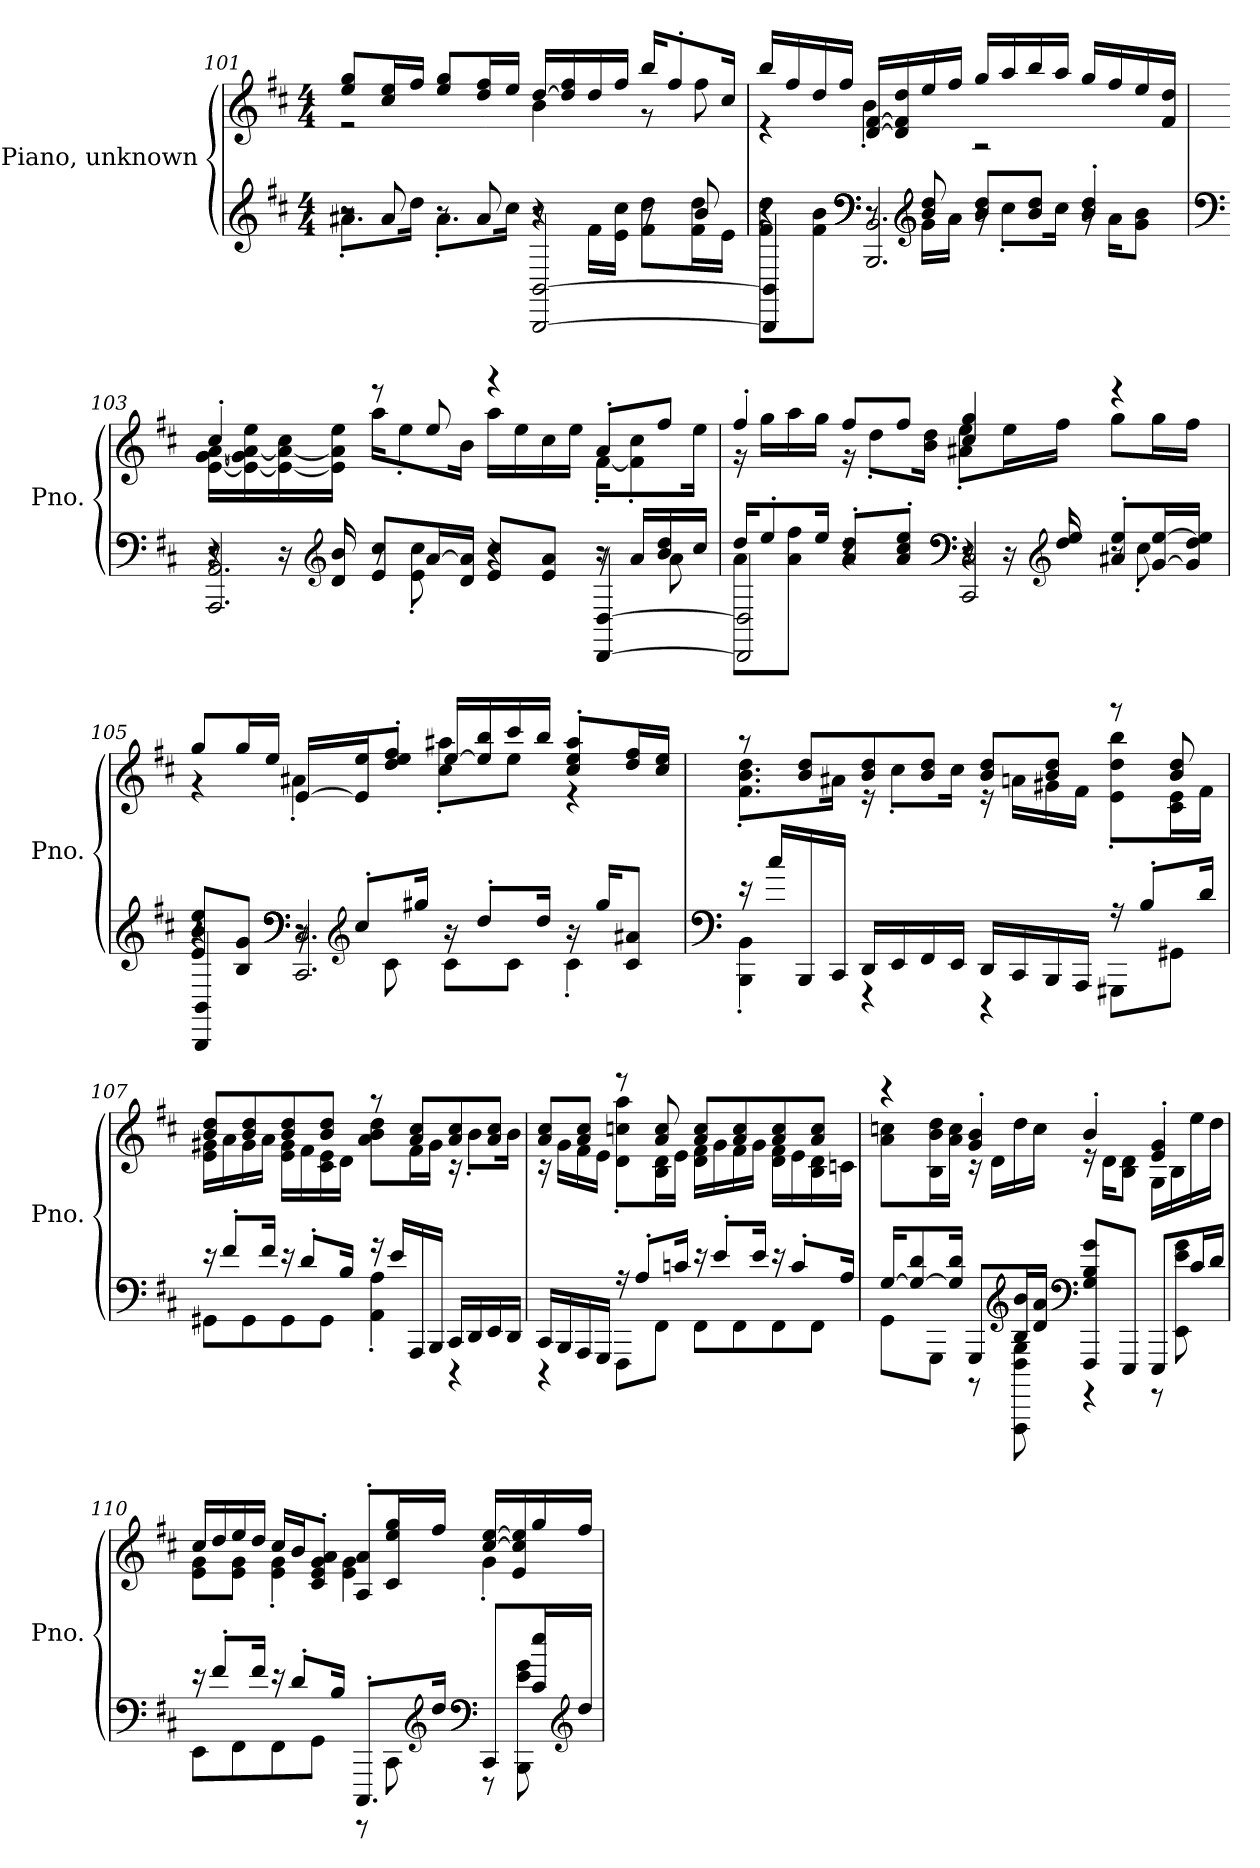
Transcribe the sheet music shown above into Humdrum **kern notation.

**kern	**kern
*part1	*part1
*staff2	*staff1
*I"Piano, unknown	*
*I'Pno.	*
*clefG2	*clefG2
*k[f#c#]	*k[f#c#]
*M4/4	*M4/4
=101	=101
*^	*^
*	*^	*	*
2r	8.a#X'\L	8r	8ee/ 8gg/L	2r
.	.	8a#/	16cc#/ 16ee/L	.
.	16dd\Jk	.	16ff#/JJ	.
.	8.a#'\L	8r	8ee/ 8gg/L	.
.	.	8a#/	16dd/ 16ff#/L	.
.	16cc#\Jk	.	16ee/JJ	.
4r	8r	[2BBB/ [2BB/	[16dd/LL	4b\
.	.	.	16dd/] 16ff#/	.
.	16f#\LL	.	16dd/	.
.	16e\ 16cc#\JJ	.	16ff#/JJ	.
8r	8f#\ 8dd\L	.	16bb/KL	8r
.	.	.	8ff#'/	.
8b/	16f#\ 16dd\L	.	.	8ff#\
.	16e\JJ	.	16cc#/Jk	.
!!LO:LB:g=z	!!
=102	=102	=102	=102	=102
4r	8f#\ 8dd\L	4BBB/] 4BB/]	16bb/LL	4r
.	.	.	16ff#/	.
.	8f#\ 8b\J	.	16dd/	.
.	.	.	16ff#/JJ	.
*clefF4	*	*	*	*
8r	8r	2.BBB/ 2.BB/	[16d/ [16f#/LL	4b'\
.	.	.	16d/] 16f#/] 16dd/	.
*clefG2	*	*	*	*
8b/ 8dd/	16g\LL	.	16ee/	.
.	16a\JJ	.	16ff#/JJ	.
8b/ 8dd/L	16r	.	16gg/LL	2r
.	8cc#'\L	.	16aa/	.
8b/ 8dd/J	.	.	16bb/	.
.	16cc#\Jk	.	16aa/JJ	.
4b/' 4dd/'	16r	.	16gg/LL	.
.	16a\KL	.	16ff#/	.
.	8g\ 8b\J	.	16ee/	.
.	.	.	16f#/ 16dd/JJ	.
=103	=103	=103	=103	=103
*clefF4	*	*	*	*
8r	4r	2.AAA/ 2.AA/	4cc#'/	[16e\ [16g\ [16a\LL
.	.	.	.	16e\_ 16g\] 16a\_ 16ee\
16r	.	.	.	16e\_ 16a\_ 16cc#\
*clefG2	*	*	*	*
16d/ 16b/	.	.	.	16e\] 16a\] 16ee\JJ
8e/ 8cc#/L	8r	.	8r	16aa\KL
.	.	.	.	8ee'\
[16a/L	8e\' 8cc#\'	.	8ee/	.
16d/ 16a/]JJ	.	.	.	16b\Jk
8e/ 8cc#/L	4r	.	4r	16aa\LL
.	.	.	.	16ee\
8e/ 8a/J	.	.	.	16cc#\
.	.	.	.	16ee\JJ
16r	8r	[4DD/ [4D/	8a'/L	[16f#'\KL
16a/LL	.	.	.	8f#\]' 8cc#\'
16b/ 16dd/	8a\	.	8ff#/J	.
16cc#/JJ	.	.	.	16ee\Jk
!!LO:PB:g=z	!!
=104	=104	=104	=104	=104
16dd/KL	8a\L	2DD/] 2D/]	4ff#'/	16r
8ee'/	.	.	.	16gg\LL
.	8a\ 8ff#\J	.	.	16aa\
16ee/Jk	.	.	.	16gg\JJ
8a/' 8dd/'L	4r	.	8ff#/L	16r
.	.	.	.	8dd'\L
8a/' 8cc#/' 8ee/'J	.	.	8ff#/J	.
.	.	.	.	16b\ 16dd\Jk
*clefF4	*	*	*	*
8r	4r	2CC#/ 2C#/	4cc#/ 4gg/	8a#X\' 8ee\'L
16r	.	.	.	16ee\L
*clefG2	*	*	*	*
16dd/ 16ee/	.	.	.	16ff#\JJ
8a#X/' 8ee/'L	8r	.	4r	8gg\L
[16g/ [16ee/L	8cc#'\	.	.	16gg\L
16g/] 16dd/ 16ee/]JJ	.	.	.	16ff#\JJ
=105	=105	=105	=105	=105
8e/ 8b/ 8ee/L	4r	4BBB/ 4BB/	8gg/L	4r
8B/ 8g/J	.	.	16gg/L	.
.	.	.	16ee/JJ	.
*clefF4	*	*	*	*
16r	8r	2.CC#/ 2.C#/	[16e/LL	4a#X'\
*clefG2	*	*	*	*
8cc#'/L	.	.	16e/] 16ee/J	.
.	8c#\	.	8dd/' 8ee/' 8ff#/'J	.
16gg#X/Jk	.	.	.	.
16r	8c#\L	.	[16ee/LL	8cc#\' 8aa#X\'L
8dd'/L	.	.	16ee/] 16bb/	.
.	8c#\J	.	16ccc#/	8ee\J
16dd/Jk	.	.	16bb/JJ	.
16r	4c#'\	.	8cc#/' 8ee/' 8aa#/'L	4r
16gg#/KL	.	.	.	.
8c#/ 8a#X/J	.	.	16dd/ 16ff#/L	.
.	.	.	16cc#/ 16ee/JJ	.
*v	*v	*v	*	*
!!LO:LB:g=z	!!
=106	=106	=106
*clefF4	*	*
*^	*	*
16r	4BBB\' 4BB\'	8r	8.f#\' 8.b\' 8.dd\'L
16cc#/LL	.	.	.
16BBB/	.	8b/ 8dd/L	.
16CC#/JJ	.	.	16a#X\Jk
16DD/LL	4r	8b/ 8dd/	16r
16EE/	.	.	8cc#'\L
16FF#/	.	8b/ 8dd/J	.
16EE/JJ	.	.	16cc#\Jk
16DD/LL	4r	8b/ 8dd/L	16r
16CC#/	.	.	16an\LL
16BBB/	.	8b/ 8dd/J	16g#X\
16AAA/JJ	.	.	16f#\JJ
16r	8GGG#X\L	8r	8e\' 8dd\' 8bb\'L
8B'/L	.	.	.
.	8GG#X\J	8b/ 8dd/	16c#\ 16e\L
16d/Jk	.	.	16f#\JJ
=107	=107	=107	=107
16r	8GG#X\L	8b/ 8dd/L	16e\ 16g#X\LL
8f#'/L	.	.	16a\
.	8GG#\	8b/ 8dd/	16g#\
16f#/Jk	.	.	16a\JJ
16r	8GG#\	8b/ 8dd/	16e\ 16g#\LL
8d'/L	.	.	16f#\
.	8GG#\J	8b/ 8dd/J	16c#\ 16e\
16B/Jk	.	.	16d\JJ
16r	4AA\' 4A\'	8r	8a\ 8b\ 8dd\L
16e/LL	.	.	.
16AAA/	.	8a/ 8cc#/L	16f#\L
16BBB/JJ	.	.	16g#\JJ
16CC#/LL	4r	8a/ 8cc#/	16r
16DD/	.	.	8b'\L
16EE/	.	8a/ 8cc#/J	.
16DD/JJ	.	.	16b\Jk
!!LO:LB:g=z	!!
=108	=108	=108	=108
16CC#/LL	4r	8a/ 8cc#/L	16r
16BBB/	.	.	16g\LL
16AAA/	.	8a/ 8cc#/J	16f#\
16GGG/JJ	.	.	16e\JJ
16r	8FFF#\L	8r	8d\' 8ccn\' 8aa\'L
8A'/L	.	.	.
.	8FF#\J	8a/ 8cc/	16B\ 16d\L
16cn/Jk	.	.	16e\JJ
16r	8FF#\L	8a/ 8cc/L	16d\ 16f#\LL
8e'/L	.	.	16g\
.	8FF#\	8a/ 8cc/	16f#\
16e/Jk	.	.	16g\JJ
16r	8FF#\	8a/ 8cc/	16d\ 16f#\LL
8c'/L	.	.	16e\
.	8FF#\J	8a/ 8cc/J	16B\ 16d\
16A/Jk	.	.	16cn\JJ
=109	=109	=109	=109
[16G/KL	8GG\L	4r	8a\ 8ccn\L
8G/_ 8d/	.	.	.
.	8GGG\J	.	16B\ 16b\ 16dd\L
16G/] 16d/Jk	.	.	16a\ 16cc\JJ
8GGG/L	8r	4g/' 4b/'	16r
.	.	.	16d\LL
*clefG2	*	*	*
16B/ 16b/L	8FFF#\ 8D\ 8G\	.	16dd\
16d/ 16a/JJ	.	.	16cc\JJ
*clefF4	*	*	*
8FFF#/ 8G/ 8B/ 8g/L	4r	4b'/	16r
.	.	.	16d\KL
8EEE/J	.	.	8B\ 8d\J
8EEE/L	8r	4e/' 4g/'	16G\LL
.	.	.	16B\
16c#/L	8EE\ 8e\ 8g\	.	16ee\
16d/JJ	.	.	16dd\JJ
!!LO:LB:g=z	!!
=110	=110	=110	=110
16r	8EE\L	16cc#/LL	8e\ 8g\L
8f#'/L	.	16dd/	.
.	8FF#\	16ee/	8e\ 8g\J
16f#/Jk	.	16dd/JJ	.
16r	8FF#\	16cc#/LL	4e\' 4g\'
8d'/L	.	16b/J	.
.	8GG\J	8c#/' 8e/' 8g/' 8a/'J	.
16B/Jk	.	.	.
8.CCC#'/L	8r	8A/' 8a/'L	4e\ 4g\
.	8CC#\	16c#/ 16ee/ 16gg/L	.
*clefG2	*	*	*
16dd/Jk	.	16ff#/JJ	.
*clefF4	*	*	*
8CC#/L	8r	[16cc#/ [16ee/LL	4g'\
.	.	16e/ 16cc#/] 16ee/]	.
16c#/ 16ee/L	8BBB\ 8e\ 8g\	16gg/	.
*clefG2	*	*	*
16dd/JJ	.	16ff#/JJ	.
*v	*v	*	*
*	*v	*v
=	=
*-	*-
